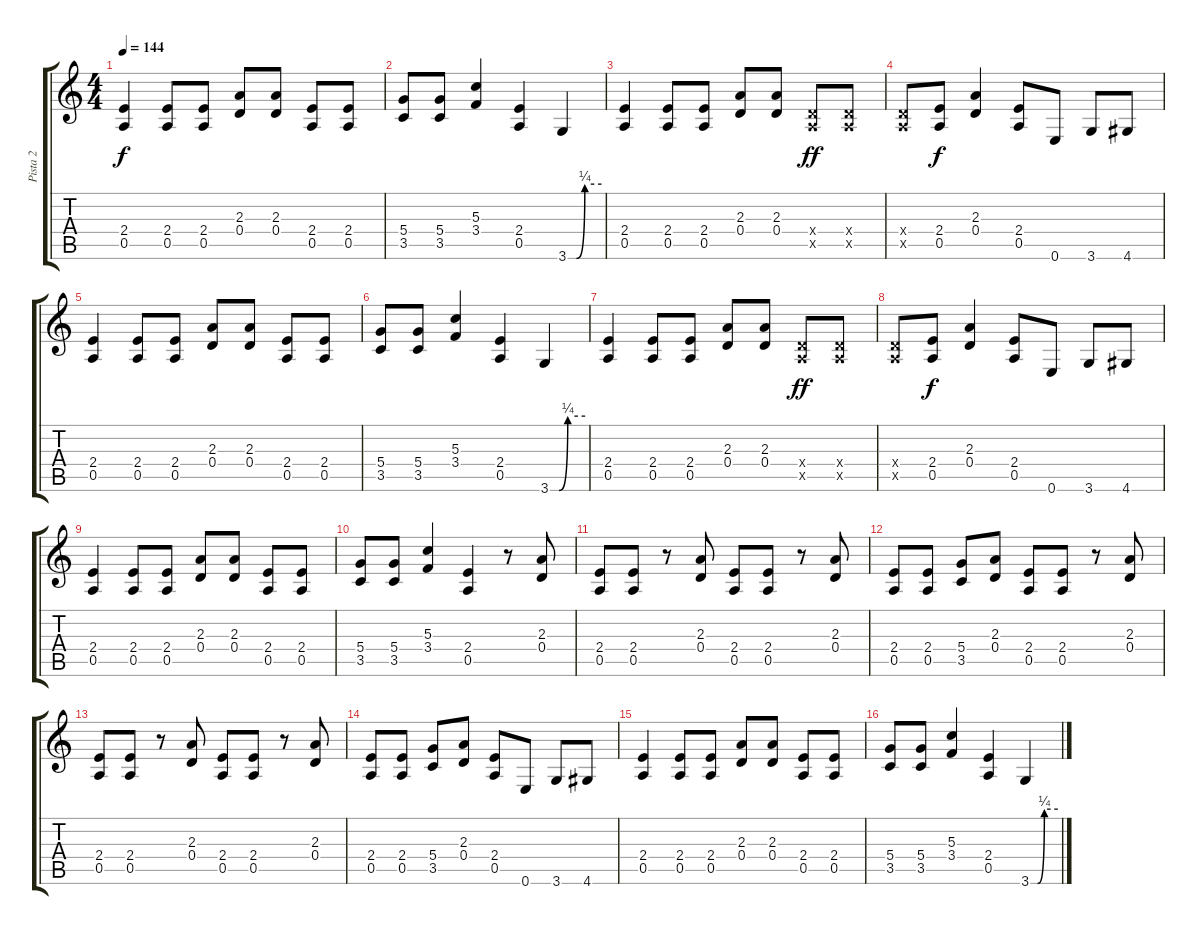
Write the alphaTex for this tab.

\track ("Pista 2" "Pista 2") {instrument overdrivenguitar}
\staff {score tabs}
\tuning (E4 B3 G3 D3 A2 E2) {hide}
\ts (4 4)
\tempo 144
\clef g2
\ks c
(2.4 0.5).4{dy f} (2.4 0.5).8 (2.4 0.5).8 (2.3 0.4).8 (2.3 0.4).8 (2.4 0.5).8 (2.4 0.5).8 |
(5.4 3.5).8 (5.4 3.5).8 (5.3 3.4).4 (2.4 0.5).4 3.6{be (custom 0 0 15 0 30 1 60 1)}.4 |
(2.4 0.5).4 (2.4 0.5).8 (2.4 0.5).8 (2.3 0.4).8 (2.3 0.4).8 (0.4{x} 0.5{x}).8{dy ff} (0.4{x} 0.5{x}).8 |
(0.4{x} 0.5{x}).8 (2.4 0.5).8{dy f} (2.3 0.4).4 (2.4 0.5).8 0.6.8 3.6.8 4.6.8 |
(2.4 0.5).4 (2.4 0.5).8 (2.4 0.5).8 (2.3 0.4).8 (2.3 0.4).8 (2.4 0.5).8 (2.4 0.5).8 |
(5.4 3.5).8 (5.4 3.5).8 (5.3 3.4).4 (2.4 0.5).4 3.6{be (custom 0 0 15 0 30 1 60 1)}.4 |
(2.4 0.5).4 (2.4 0.5).8 (2.4 0.5).8 (2.3 0.4).8 (2.3 0.4).8 (0.4{x} 0.5{x}).8{dy ff} (0.4{x} 0.5{x}).8 |
(0.4{x} 0.5{x}).8 (2.4 0.5).8{dy f} (2.3 0.4).4 (2.4 0.5).8 0.6.8 3.6.8 4.6.8 |
(2.4 0.5).4 (2.4 0.5).8 (2.4 0.5).8 (2.3 0.4).8 (2.3 0.4).8 (2.4 0.5).8 (2.4 0.5).8 |
(5.4 3.5).8 (5.4 3.5).8 (5.3 3.4).4 (2.4 0.5).4 r.8 (2.3 0.4).8 |
(2.4 0.5).8 (2.4 0.5).8 r.8 (2.3 0.4).8 (2.4 0.5).8 (2.4 0.5).8 r.8 (2.3 0.4).8 |
(2.4 0.5).8 (2.4 0.5).8 (5.4 3.5).8 (2.3 0.4).8 (2.4 0.5).8 (2.4 0.5).8 r.8 (2.3 0.4).8 |
(2.4 0.5).8 (2.4 0.5).8 r.8 (2.3 0.4).8 (2.4 0.5).8 (2.4 0.5).8 r.8 (2.3 0.4).8 |
(2.4 0.5).8 (2.4 0.5).8 (5.4 3.5).8 (2.3 0.4).8 (2.4 0.5).8 0.6.8 3.6.8 4.6.8 |
(2.4 0.5).4 (2.4 0.5).8 (2.4 0.5).8 (2.3 0.4).8 (2.3 0.4).8 (2.4 0.5).8 (2.4 0.5).8 |
(5.4 3.5).8 (5.4 3.5).8 (5.3 3.4).4 (2.4 0.5).4 3.6{be (custom 0 0 15 0 30 1 60 1)}.4
